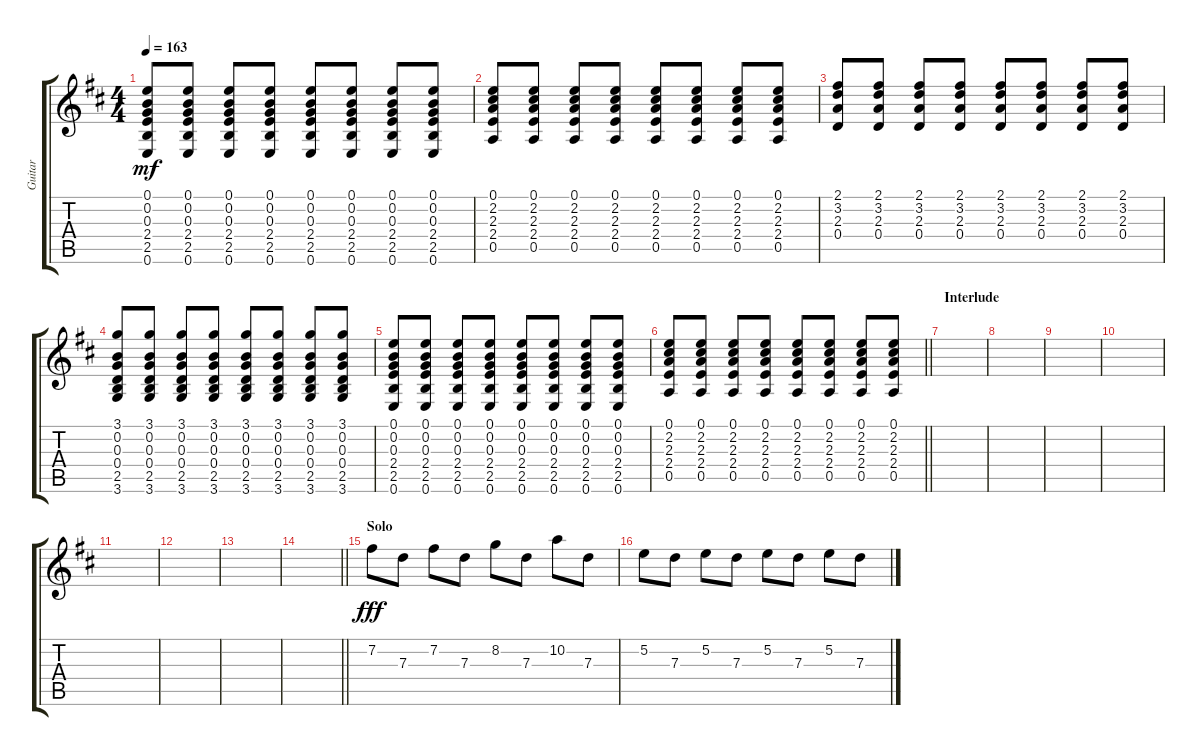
\track ("Guitar" "Guitar") {instrument electricguitarclean}
\staff {score tabs}
\tuning (E4 B3 G3 D3 A2 E2) {hide}
\ts (4 4)
\tempo 163
\clef g2
\ks d
(0.1 0.2 0.3 2.4 2.5 0.6).8{dy mf} (0.1 0.2 0.3 2.4 2.5 0.6).8 (0.1 0.2 0.3 2.4 2.5 0.6).8 (0.1 0.2 0.3 2.4 2.5 0.6).8 (0.1 0.2 0.3 2.4 2.5 0.6).8 (0.1 0.2 0.3 2.4 2.5 0.6).8 (0.1 0.2 0.3 2.4 2.5 0.6).8 (0.1 0.2 0.3 2.4 2.5 0.6).8 |
(0.1 2.2 2.3 2.4 0.5).8 (0.1 2.2 2.3 2.4 0.5).8 (0.1 2.2 2.3 2.4 0.5).8 (0.1 2.2 2.3 2.4 0.5).8 (0.1 2.2 2.3 2.4 0.5).8 (0.1 2.2 2.3 2.4 0.5).8 (0.1 2.2 2.3 2.4 0.5).8 (0.1 2.2 2.3 2.4 0.5).8 |
(2.1 3.2 2.3 0.4).8 (2.1 3.2 2.3 0.4).8 (2.1 3.2 2.3 0.4).8 (2.1 3.2 2.3 0.4).8 (2.1 3.2 2.3 0.4).8 (2.1 3.2 2.3 0.4).8 (2.1 3.2 2.3 0.4).8 (2.1 3.2 2.3 0.4).8 |
(3.1 0.2 0.3 0.4 2.5 3.6).8 (3.1 0.2 0.3 0.4 2.5 3.6).8 (3.1 0.2 0.3 0.4 2.5 3.6).8 (3.1 0.2 0.3 0.4 2.5 3.6).8 (3.1 0.2 0.3 0.4 2.5 3.6).8 (3.1 0.2 0.3 0.4 2.5 3.6).8 (3.1 0.2 0.3 0.4 2.5 3.6).8 (3.1 0.2 0.3 0.4 2.5 3.6).8 |
(0.1 0.2 0.3 2.4 2.5 0.6).8 (0.1 0.2 0.3 2.4 2.5 0.6).8 (0.1 0.2 0.3 2.4 2.5 0.6).8 (0.1 0.2 0.3 2.4 2.5 0.6).8 (0.1 0.2 0.3 2.4 2.5 0.6).8 (0.1 0.2 0.3 2.4 2.5 0.6).8 (0.1 0.2 0.3 2.4 2.5 0.6).8 (0.1 0.2 0.3 2.4 2.5 0.6).8 |
\barLineRight lightlight
(0.1 2.2 2.3 2.4 0.5).8 (0.1 2.2 2.3 2.4 0.5).8 (0.1 2.2 2.3 2.4 0.5).8 (0.1 2.2 2.3 2.4 0.5).8 (0.1 2.2 2.3 2.4 0.5).8 (0.1 2.2 2.3 2.4 0.5).8 (0.1 2.2 2.3 2.4 0.5).8 (0.1 2.2 2.3 2.4 0.5).8 |
\section ("" "Interlude")
|
|
|
|
|
|
|
\barLineRight lightlight
|
\section ("" "Solo")
7.2.8{dy fff instrument overdrivenguitar} 7.3.8 7.2.8 7.3.8 8.2.8 7.3.8 10.2.8 7.3.8 |
5.2.8 7.3.8 5.2.8 7.3.8 5.2.8 7.3.8 5.2.8 7.3.8
